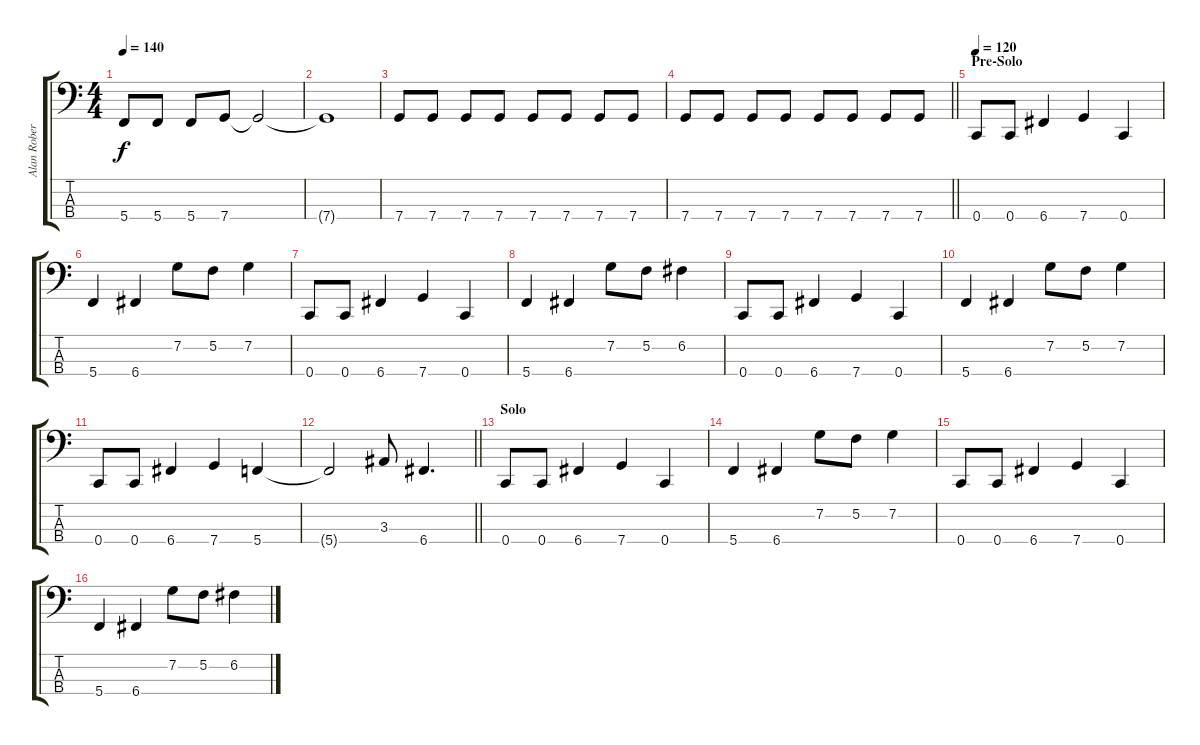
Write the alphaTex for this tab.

\track ("Alan Robert" "Alan Rober") {instrument electricbassfinger}
\staff {score tabs}
\tuning (F2 C2 G1 C1) {hide}
\ts (4 4)
\tempo 140
\clef f4
\ks c
5.4.8{dy f} 5.4.8 5.4.8 7.4.8 7.4{t}.2 |
7.4{t}.1 |
7.4.8 7.4.8 7.4.8 7.4.8 7.4.8 7.4.8 7.4.8 7.4.8 |
\barLineRight lightlight
7.4.8 7.4.8 7.4.8 7.4.8 7.4.8 7.4.8 7.4.8 7.4.8 |
\section ("" "Pre-Solo")
\tempo 120
0.4.8 0.4.8 6.4.4 7.4.4 0.4.4 |
5.4.4 6.4.4 7.2.8 5.2.8 7.2.4 |
0.4.8 0.4.8 6.4.4 7.4.4 0.4.4 |
5.4.4 6.4.4 7.2.8 5.2.8 6.2.4 |
0.4.8 0.4.8 6.4.4 7.4.4 0.4.4 |
5.4.4 6.4.4 7.2.8 5.2.8 7.2.4 |
0.4.8 0.4.8 6.4.4 7.4.4 5.4.4 |
\barLineRight lightlight
5.4{t}.2 3.3.8 6.4.4{d} |
\section ("" "Solo")
0.4.8 0.4.8 6.4.4 7.4.4 0.4.4 |
5.4.4 6.4.4 7.2.8 5.2.8 7.2.4 |
0.4.8 0.4.8 6.4.4 7.4.4 0.4.4 |
5.4.4 6.4.4 7.2.8 5.2.8 6.2.4
